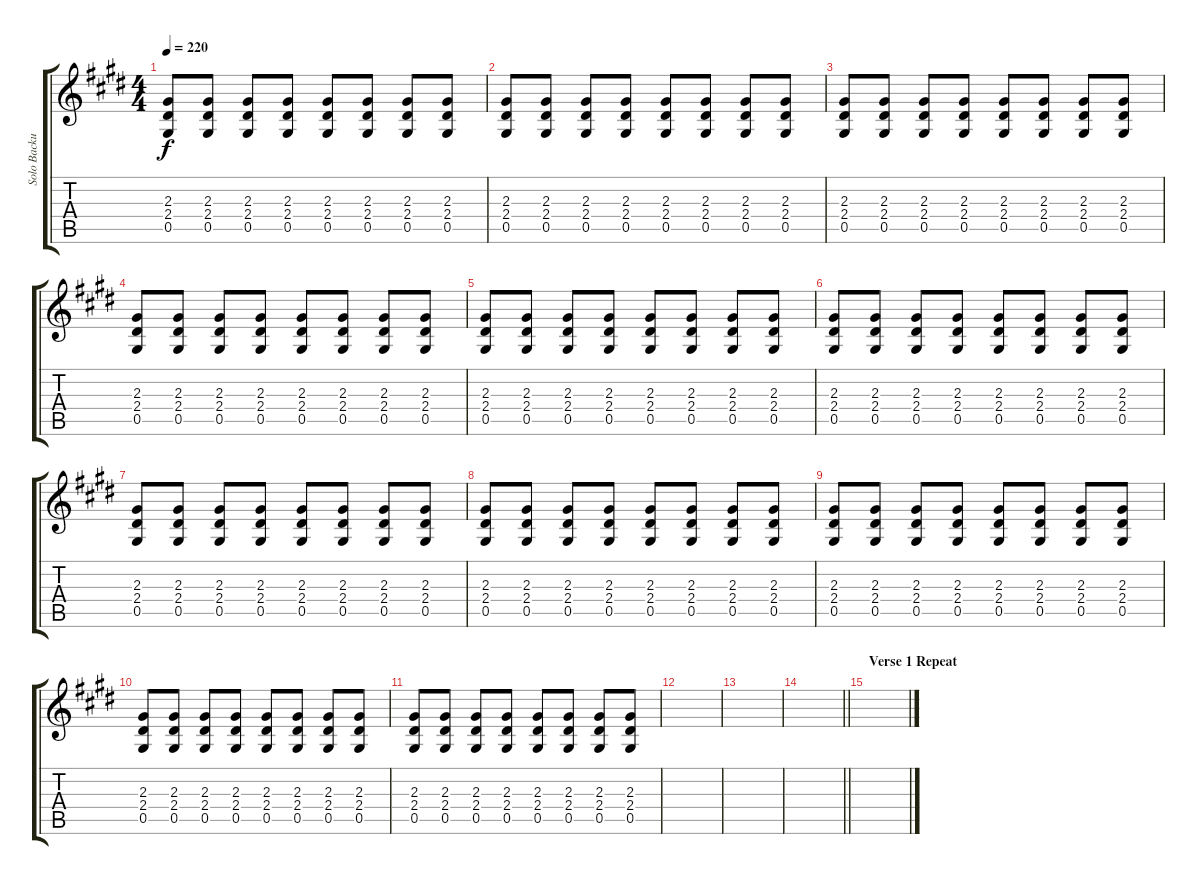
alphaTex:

\track ("Solo Backup" "Solo Backu") {instrument overdrivenguitar}
\staff {score tabs}
\tuning (Eb4 Bb3 Gb3 Db3 Ab2 Eb2) {hide}
\ts (4 4)
\tempo 220
\clef g2
\ks e
(2.3 2.4 0.5).8{dy f} (2.3 2.4 0.5).8 (2.3 2.4 0.5).8 (2.3 2.4 0.5).8 (2.3 2.4 0.5).8 (2.3 2.4 0.5).8 (2.3 2.4 0.5).8 (2.3 2.4 0.5).8 |
(2.3 2.4 0.5).8 (2.3 2.4 0.5).8 (2.3 2.4 0.5).8 (2.3 2.4 0.5).8 (2.3 2.4 0.5).8 (2.3 2.4 0.5).8 (2.3 2.4 0.5).8 (2.3 2.4 0.5).8 |
(2.3 2.4 0.5).8 (2.3 2.4 0.5).8 (2.3 2.4 0.5).8 (2.3 2.4 0.5).8 (2.3 2.4 0.5).8 (2.3 2.4 0.5).8 (2.3 2.4 0.5).8 (2.3 2.4 0.5).8 |
(2.3 2.4 0.5).8 (2.3 2.4 0.5).8 (2.3 2.4 0.5).8 (2.3 2.4 0.5).8 (2.3 2.4 0.5).8 (2.3 2.4 0.5).8 (2.3 2.4 0.5).8 (2.3 2.4 0.5).8 |
(2.3 2.4 0.5).8 (2.3 2.4 0.5).8 (2.3 2.4 0.5).8 (2.3 2.4 0.5).8 (2.3 2.4 0.5).8 (2.3 2.4 0.5).8 (2.3 2.4 0.5).8 (2.3 2.4 0.5).8 |
(2.3 2.4 0.5).8 (2.3 2.4 0.5).8 (2.3 2.4 0.5).8 (2.3 2.4 0.5).8 (2.3 2.4 0.5).8 (2.3 2.4 0.5).8 (2.3 2.4 0.5).8 (2.3 2.4 0.5).8 |
(2.3 2.4 0.5).8 (2.3 2.4 0.5).8 (2.3 2.4 0.5).8 (2.3 2.4 0.5).8 (2.3 2.4 0.5).8 (2.3 2.4 0.5).8 (2.3 2.4 0.5).8 (2.3 2.4 0.5).8 |
(2.3 2.4 0.5).8 (2.3 2.4 0.5).8 (2.3 2.4 0.5).8 (2.3 2.4 0.5).8 (2.3 2.4 0.5).8 (2.3 2.4 0.5).8 (2.3 2.4 0.5).8 (2.3 2.4 0.5).8 |
(2.3 2.4 0.5).8 (2.3 2.4 0.5).8 (2.3 2.4 0.5).8 (2.3 2.4 0.5).8 (2.3 2.4 0.5).8 (2.3 2.4 0.5).8 (2.3 2.4 0.5).8 (2.3 2.4 0.5).8 |
(2.3 2.4 0.5).8 (2.3 2.4 0.5).8 (2.3 2.4 0.5).8 (2.3 2.4 0.5).8 (2.3 2.4 0.5).8 (2.3 2.4 0.5).8 (2.3 2.4 0.5).8 (2.3 2.4 0.5).8 |
(2.3 2.4 0.5).8 (2.3 2.4 0.5).8 (2.3 2.4 0.5).8 (2.3 2.4 0.5).8 (2.3 2.4 0.5).8 (2.3 2.4 0.5).8 (2.3 2.4 0.5).8 (2.3 2.4 0.5).8 |
|
|
\barLineRight lightlight
|
\section ("" "Verse 1 Repeat")
